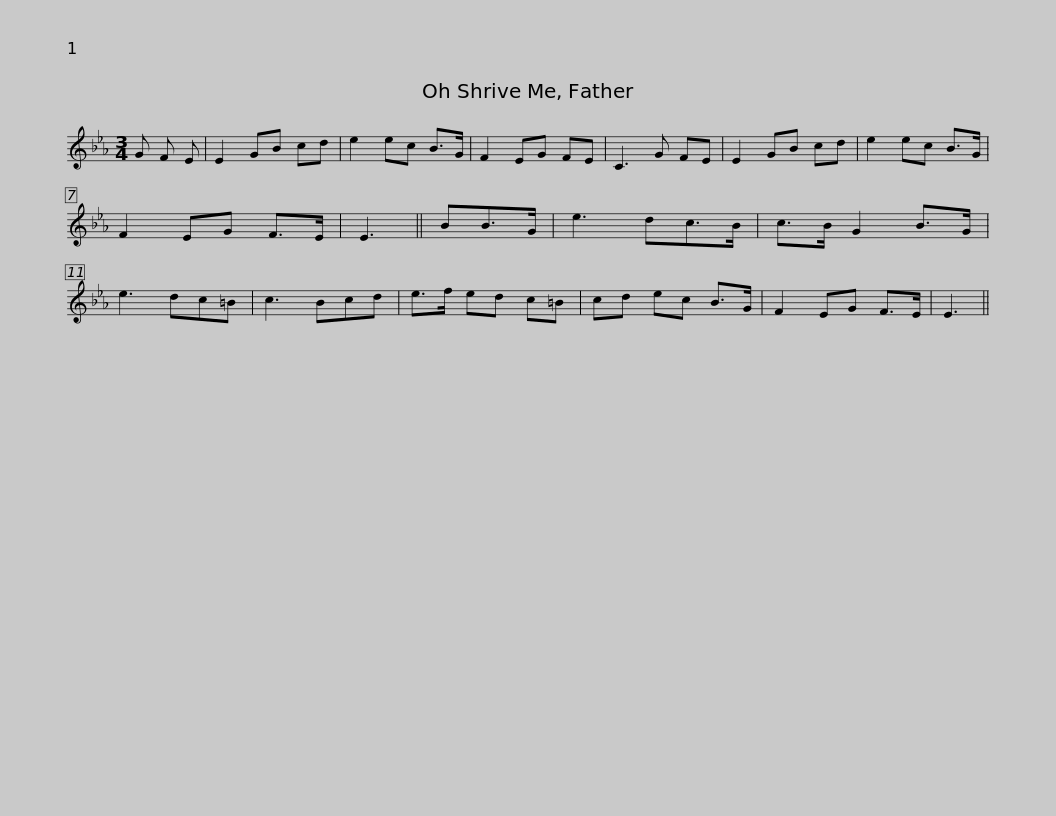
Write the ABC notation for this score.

X:1
L:1/8
M:3/4
I:linebreak $
K:Eb
V:1 treble
V:1
 G F E | E2 GB cd | e2 ec B>G | F2 EG FE | C3 G FE | %5
 E2 GB cd | e2 ec B>G | F2 EG F>E | E3 ||$ BB>G | %10
 e3 dc>B | c>B G2 B>G | e3 dc=B | c3 Bcd | e>f ed c=B | %15
 cd ec B>G | F2 EG F>E |$ E3 || %18
